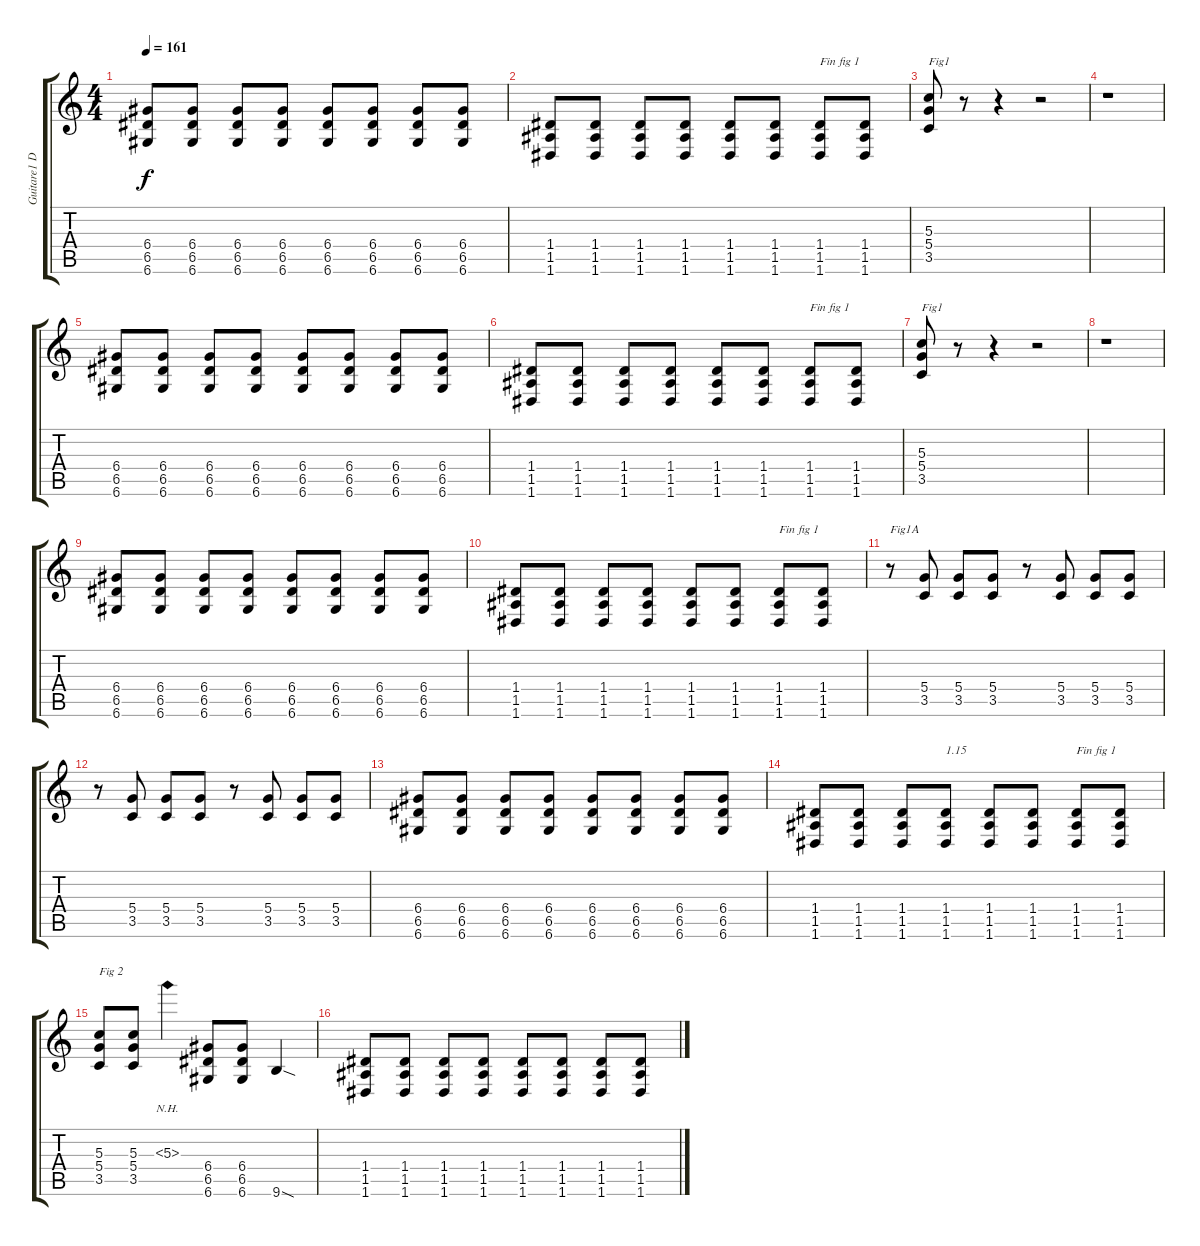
\track ("Guitare1 Droped D" "Guitare1 D") {instrument overdrivenguitar}
\staff {score tabs}
\tuning (E4 B3 G3 D3 A2 D2) {hide}
\ts (4 4)
\tempo 161
\clef g2
\ks c
(6.4 6.5 6.6).8{dy f} (6.4 6.5 6.6).8 (6.4 6.5 6.6).8 (6.4 6.5 6.6).8 (6.4 6.5 6.6).8 (6.4 6.5 6.6).8 (6.4 6.5 6.6).8 (6.4 6.5 6.6).8 |
(1.4 1.5 1.6).8 (1.4 1.5 1.6).8 (1.4 1.5 1.6).8 (1.4 1.5 1.6).8 (1.4 1.5 1.6).8 (1.4 1.5 1.6).8 (1.4 1.5 1.6).8{txt "Fin fig 1"} (1.4 1.5 1.6).8 |
(5.3 5.4 3.5).8{txt "Fig1"} r.8 r.4 r.2 |
r.1 |
(6.4 6.5 6.6).8 (6.4 6.5 6.6).8 (6.4 6.5 6.6).8 (6.4 6.5 6.6).8 (6.4 6.5 6.6).8 (6.4 6.5 6.6).8 (6.4 6.5 6.6).8 (6.4 6.5 6.6).8 |
(1.4 1.5 1.6).8 (1.4 1.5 1.6).8 (1.4 1.5 1.6).8 (1.4 1.5 1.6).8 (1.4 1.5 1.6).8 (1.4 1.5 1.6).8 (1.4 1.5 1.6).8{txt "Fin fig 1"} (1.4 1.5 1.6).8 |
(5.3 5.4 3.5).8{txt "Fig1"} r.8 r.4 r.2 |
r.1 |
(6.4 6.5 6.6).8 (6.4 6.5 6.6).8 (6.4 6.5 6.6).8 (6.4 6.5 6.6).8 (6.4 6.5 6.6).8 (6.4 6.5 6.6).8 (6.4 6.5 6.6).8 (6.4 6.5 6.6).8 |
(1.4 1.5 1.6).8 (1.4 1.5 1.6).8 (1.4 1.5 1.6).8 (1.4 1.5 1.6).8 (1.4 1.5 1.6).8 (1.4 1.5 1.6).8 (1.4 1.5 1.6).8{txt "Fin fig 1"} (1.4 1.5 1.6).8 |
r.8{txt "Fig1A"} (5.4 3.5).8 (5.4 3.5).8 (5.4 3.5).8 r.8 (5.4 3.5).8 (5.4 3.5).8 (5.4 3.5).8 |
r.8 (5.4 3.5).8 (5.4 3.5).8 (5.4 3.5).8 r.8 (5.4 3.5).8 (5.4 3.5).8 (5.4 3.5).8 |
(6.4 6.5 6.6).8 (6.4 6.5 6.6).8 (6.4 6.5 6.6).8 (6.4 6.5 6.6).8 (6.4 6.5 6.6).8 (6.4 6.5 6.6).8 (6.4 6.5 6.6).8 (6.4 6.5 6.6).8 |
(1.4 1.5 1.6).8 (1.4 1.5 1.6).8 (1.4 1.5 1.6).8 (1.4 1.5 1.6).8{txt "1.15"} (1.4 1.5 1.6).8 (1.4 1.5 1.6).8 (1.4 1.5 1.6).8{txt "Fin fig 1"} (1.4 1.5 1.6).8 |
(5.3 5.4 3.5).8{txt "Fig 2"} (5.3 5.4 3.5).8 5.3{nh}.4 (6.4 6.5 6.6).8 (6.4 6.5 6.6).8 9.6{sod}.4 |
(1.4 1.5 1.6).8 (1.4 1.5 1.6).8 (1.4 1.5 1.6).8 (1.4 1.5 1.6).8 (1.4 1.5 1.6).8 (1.4 1.5 1.6).8 (1.4 1.5 1.6).8 (1.4 1.5 1.6).8
